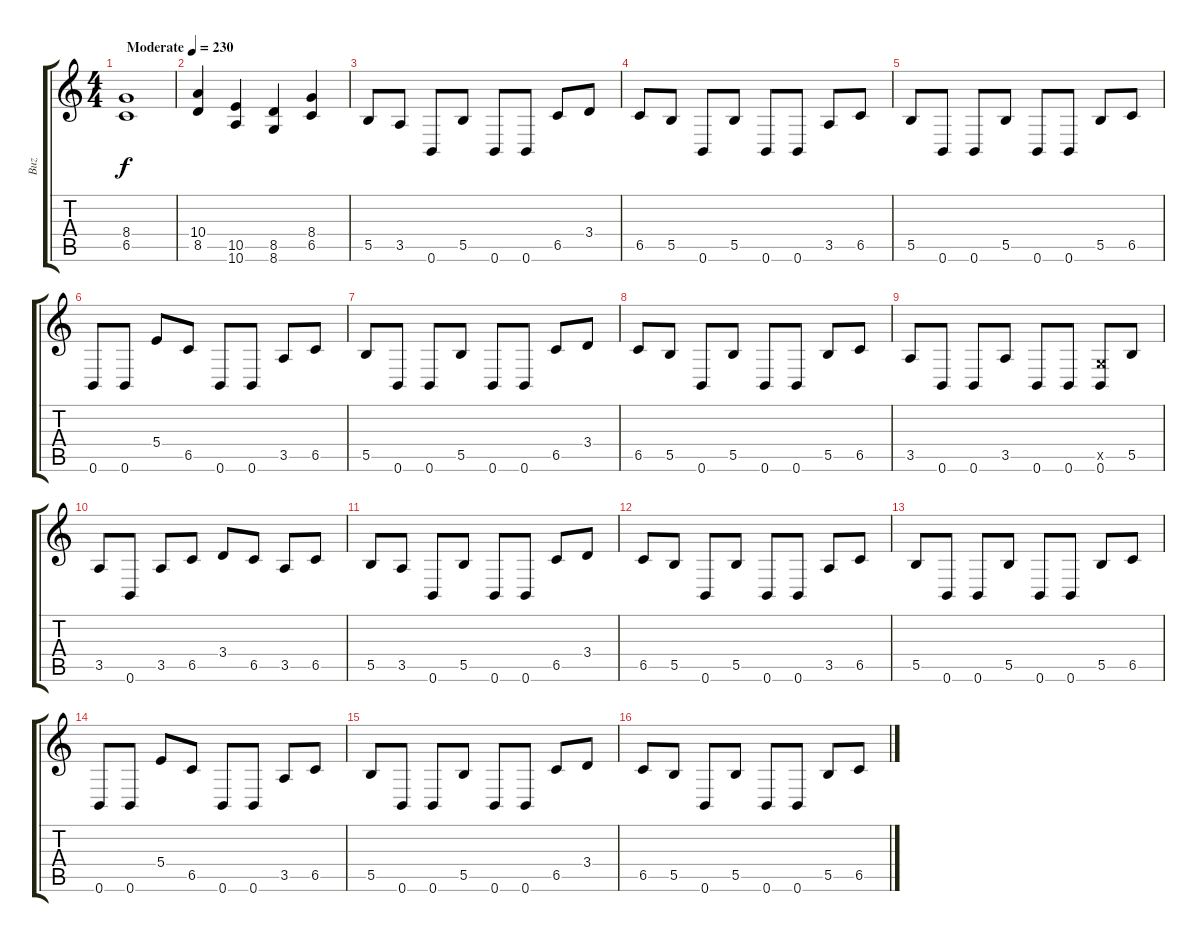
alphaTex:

\track ("Buz" "Buz") {instrument distortionguitar}
\staff {score tabs}
\tuning (Db4 Ab3 E3 B2 Gb2 B1) {hide}
\ts (4 4)
\tempo (230 "Moderate")
\clef g2
\ks c
(8.4 6.5).1{dy f instrument distortionguitar} |
(10.4 8.5).4 (10.5 10.6).4 (8.5 8.6).4 (8.4 6.5).4 |
5.5.8 3.5.8 0.6.8 5.5.8 0.6.8 0.6.8 6.5.8 3.4.8 |
6.5.8 5.5.8 0.6.8 5.5.8 0.6.8 0.6.8 3.5.8 6.5.8 |
5.5.8 0.6.8 0.6.8 5.5.8 0.6.8 0.6.8 5.5.8 6.5.8 |
0.6.8 0.6.8 5.4.8 6.5.8 0.6.8 0.6.8 3.5.8 6.5.8 |
5.5.8 0.6.8 0.6.8 5.5.8 0.6.8 0.6.8 6.5.8 3.4.8 |
6.5.8 5.5.8 0.6.8 5.5.8 0.6.8 0.6.8 5.5.8 6.5.8 |
3.5.8 0.6.8 0.6.8 3.5.8 0.6.8 0.6.8 (1.5{x} 0.6).8 5.5.8 |
3.5.8 0.6.8 3.5.8 6.5.8 3.4.8 6.5.8 3.5.8 6.5.8 |
5.5.8 3.5.8 0.6.8 5.5.8 0.6.8 0.6.8 6.5.8 3.4.8 |
6.5.8 5.5.8 0.6.8 5.5.8 0.6.8 0.6.8 3.5.8 6.5.8 |
5.5.8 0.6.8 0.6.8 5.5.8 0.6.8 0.6.8 5.5.8 6.5.8 |
0.6.8 0.6.8 5.4.8 6.5.8 0.6.8 0.6.8 3.5.8 6.5.8 |
5.5.8 0.6.8 0.6.8 5.5.8 0.6.8 0.6.8 6.5.8 3.4.8 |
6.5.8 5.5.8 0.6.8 5.5.8 0.6.8 0.6.8 5.5.8 6.5.8
